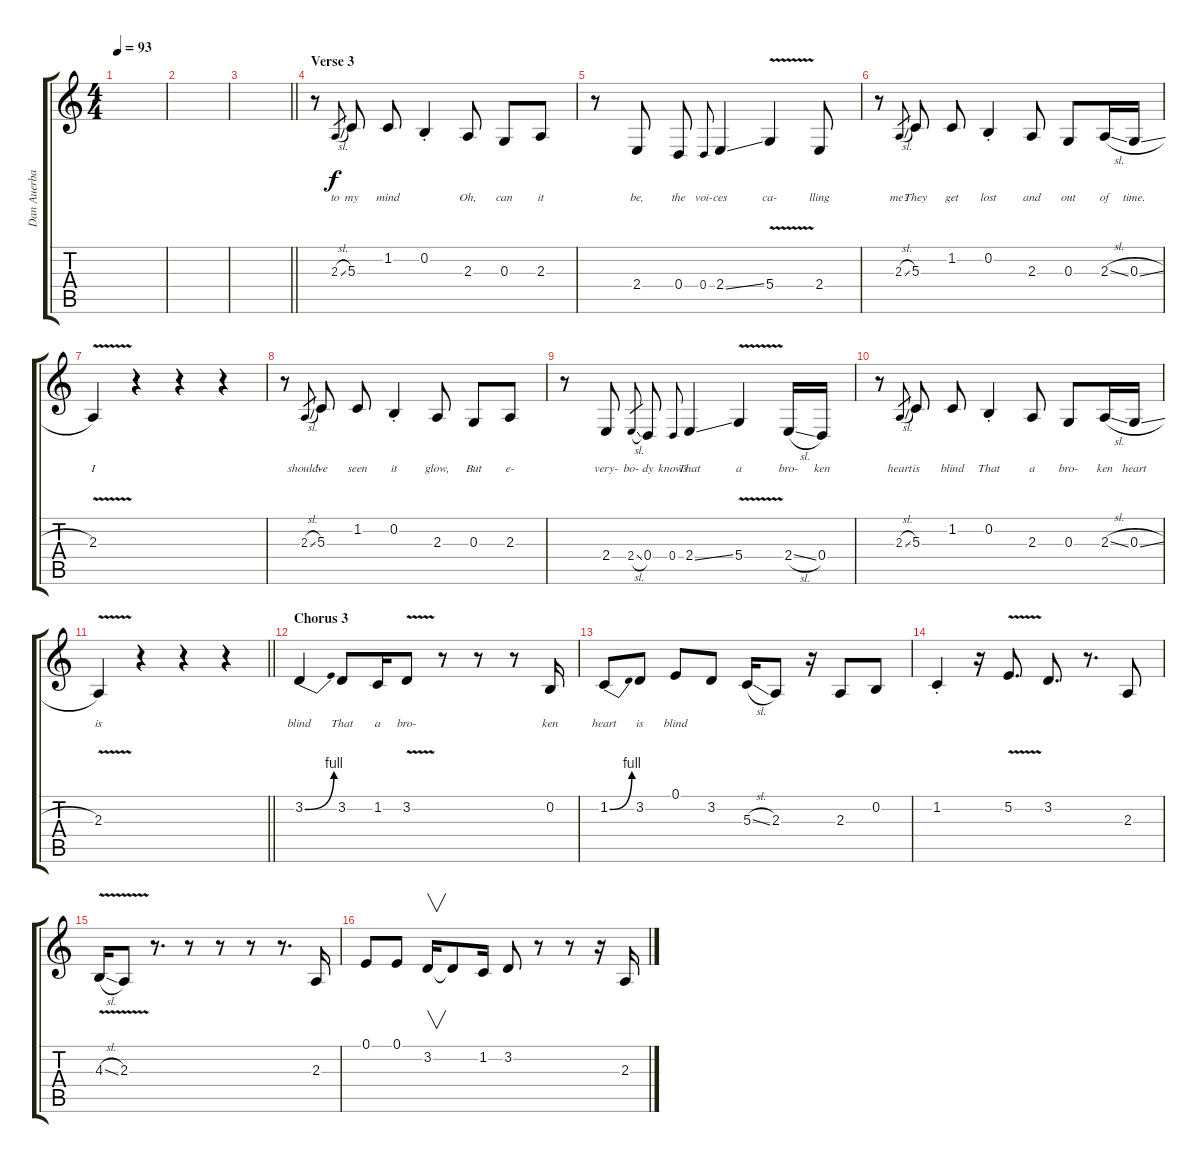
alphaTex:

\track ("Dan Auerbach [Vocals]" "Dan Auerba") {instrument clarinet}
\staff {score tabs}
\tuning (E4 B3 G3 D3 A2 E2) {hide}
\ts (4 4)
\tempo 93
\clef g2
\ks c
|
|
\barLineRight lightlight
|
\section ("" "Verse 3")
r.8{volume 16} 2.3{sl}.8{lyrics (0 "to") lyrics (1 "") lyrics (2 "") lyrics (3 "") lyrics (4 "") gr} 5.3.8{lyrics (0 "my") lyrics (1 "") lyrics (2 "") lyrics (3 "") lyrics (4 "")} 1.2.8{lyrics (0 "mind") lyrics (1 "") lyrics (2 "") lyrics (3 "") lyrics (4 "")} 0.2{st}.4{lyrics (0 "") lyrics (1 "") lyrics (2 "") lyrics (3 "") lyrics (4 "")} 2.3.8{lyrics (0 "Oh,") lyrics (1 "") lyrics (2 "") lyrics (3 "") lyrics (4 "")} 0.3.8{lyrics (0 "can") lyrics (1 "") lyrics (2 "") lyrics (3 "") lyrics (4 "")} 2.3.8{lyrics (0 "it") lyrics (1 "") lyrics (2 "") lyrics (3 "") lyrics (4 "")} |
r.8 2.4.8{lyrics (0 "be,") lyrics (1 "") lyrics (2 "") lyrics (3 "") lyrics (4 "")} 0.4.8{lyrics (0 "the") lyrics (1 "") lyrics (2 "") lyrics (3 "") lyrics (4 "")} 0.4.8{lyrics (0 "voi-") lyrics (1 "") lyrics (2 "") lyrics (3 "") lyrics (4 "") gr onbeat} 2.4{ss}.4{lyrics (0 "ces") lyrics (1 "") lyrics (2 "") lyrics (3 "") lyrics (4 "")} 5.4{v}.4{lyrics (0 "ca-") lyrics (1 "") lyrics (2 "") lyrics (3 "") lyrics (4 "")} 2.4.8{lyrics (0 "lling") lyrics (1 "") lyrics (2 "") lyrics (3 "") lyrics (4 "")} |
r.8 2.3{sl}.8{lyrics (0 "me?") lyrics (1 "") lyrics (2 "") lyrics (3 "") lyrics (4 "") gr} 5.3.8{lyrics (0 "They") lyrics (1 "") lyrics (2 "") lyrics (3 "") lyrics (4 "")} 1.2.8{lyrics (0 "get") lyrics (1 "") lyrics (2 "") lyrics (3 "") lyrics (4 "")} 0.2{st}.4{lyrics (0 "lost") lyrics (1 "") lyrics (2 "") lyrics (3 "") lyrics (4 "")} 2.3.8{lyrics (0 "and") lyrics (1 "") lyrics (2 "") lyrics (3 "") lyrics (4 "")} 0.3.8{lyrics (0 "out") lyrics (1 "") lyrics (2 "") lyrics (3 "") lyrics (4 "")} 2.3{sl}.16{lyrics (0 "of") lyrics (1 "") lyrics (2 "") lyrics (3 "") lyrics (4 "")} 0.3{sl}.16{lyrics (0 "time.") lyrics (1 "") lyrics (2 "") lyrics (3 "") lyrics (4 "")} |
2.3{v}.4{lyrics (0 "I") lyrics (1 "") lyrics (2 "") lyrics (3 "") lyrics (4 "")} r.4 r.4 r.4 |
r.8 2.3{sl}.8{lyrics (0 "should-") lyrics (1 "") lyrics (2 "") lyrics (3 "") lyrics (4 "") gr} 5.3.8{lyrics (0 "'ve") lyrics (1 "") lyrics (2 "") lyrics (3 "") lyrics (4 "")} 1.2.8{lyrics (0 "seen") lyrics (1 "") lyrics (2 "") lyrics (3 "") lyrics (4 "")} 0.2{st}.4{lyrics (0 "it") lyrics (1 "") lyrics (2 "") lyrics (3 "") lyrics (4 "")} 2.3.8{lyrics (0 "glow,") lyrics (1 "") lyrics (2 "") lyrics (3 "") lyrics (4 "")} 0.3.8{lyrics (0 "But") lyrics (1 "") lyrics (2 "") lyrics (3 "") lyrics (4 "")} 2.3.8{lyrics (0 "e-") lyrics (1 "") lyrics (2 "") lyrics (3 "") lyrics (4 "")} |
r.8 2.4.8{lyrics (0 "very-") lyrics (1 "") lyrics (2 "") lyrics (3 "") lyrics (4 "")} 2.4{sl}.8{lyrics (0 "bo-") lyrics (1 "") lyrics (2 "") lyrics (3 "") lyrics (4 "") gr} 0.4.8{lyrics (0 "dy") lyrics (1 "") lyrics (2 "") lyrics (3 "") lyrics (4 "")} 0.4.8{lyrics (0 "knows") lyrics (1 "") lyrics (2 "") lyrics (3 "") lyrics (4 "") gr onbeat} 2.4{ss}.4{lyrics (0 "That") lyrics (1 "") lyrics (2 "") lyrics (3 "") lyrics (4 "")} 5.4{v}.4{lyrics (0 "a") lyrics (1 "") lyrics (2 "") lyrics (3 "") lyrics (4 "")} 2.4{sl}.16{lyrics (0 "bro-") lyrics (1 "") lyrics (2 "") lyrics (3 "") lyrics (4 "")} 0.4.16{lyrics (0 "ken") lyrics (1 "") lyrics (2 "") lyrics (3 "") lyrics (4 "")} |
r.8 2.3{sl}.8{lyrics (0 "heart") lyrics (1 "") lyrics (2 "") lyrics (3 "") lyrics (4 "") gr} 5.3.8{lyrics (0 "is") lyrics (1 "") lyrics (2 "") lyrics (3 "") lyrics (4 "")} 1.2.8{lyrics (0 "blind") lyrics (1 "") lyrics (2 "") lyrics (3 "") lyrics (4 "")} 0.2{st}.4{lyrics (0 "That") lyrics (1 "") lyrics (2 "") lyrics (3 "") lyrics (4 "")} 2.3.8{lyrics (0 "a") lyrics (1 "") lyrics (2 "") lyrics (3 "") lyrics (4 "")} 0.3.8{lyrics (0 "bro-") lyrics (1 "") lyrics (2 "") lyrics (3 "") lyrics (4 "")} 2.3{sl}.16{lyrics (0 "ken") lyrics (1 "") lyrics (2 "") lyrics (3 "") lyrics (4 "")} 0.3{sl}.16{lyrics (0 "heart") lyrics (1 "") lyrics (2 "") lyrics (3 "") lyrics (4 "")} |
\barLineRight lightlight
2.3{v}.4{lyrics (0 "is") lyrics (1 "") lyrics (2 "") lyrics (3 "") lyrics (4 "")} r.4 r.4 r.4 |
\section ("" "Chorus 3")
3.2{be (bend 0 0 60 4)}.4{lyrics (0 "blind") lyrics (1 "") lyrics (2 "") lyrics (3 "") lyrics (4 "")} 3.2.8{lyrics (0 "That") lyrics (1 "") lyrics (2 "") lyrics (3 "") lyrics (4 "")} 1.2.16{lyrics (0 "a") lyrics (1 "") lyrics (2 "") lyrics (3 "") lyrics (4 "")} 3.2{v}.8{lyrics (0 "bro-") lyrics (1 "") lyrics (2 "") lyrics (3 "") lyrics (4 "")} r.8 r.8 r.8 0.2.16{lyrics (0 "ken") lyrics (1 "") lyrics (2 "") lyrics (3 "") lyrics (4 "")} |
1.2{be (bend 0 0 60 4)}.8{lyrics (0 "heart") lyrics (1 "") lyrics (2 "") lyrics (3 "") lyrics (4 "")} 3.2.8{lyrics (0 "is") lyrics (1 "") lyrics (2 "") lyrics (3 "") lyrics (4 "")} 0.1.8{lyrics (0 "blind") lyrics (1 "") lyrics (2 "") lyrics (3 "") lyrics (4 "")} 3.2.8 5.3{sl}.16 2.3.8 r.16 2.3.8 0.2.8 |
1.2{st}.4 r.16 5.2{v}.8{d} 3.2.8{d} r.8{d} 2.3.8 |
4.3{v sl}.16 2.3{v}.8 r.8{d} r.8 r.8 r.8 r.8{d} 2.3.16 |
0.1.8 0.1.8 3.2.16{v} 3.2{t}.8 1.2.16 3.2.8 r.8 r.8 r.16 2.3.16
